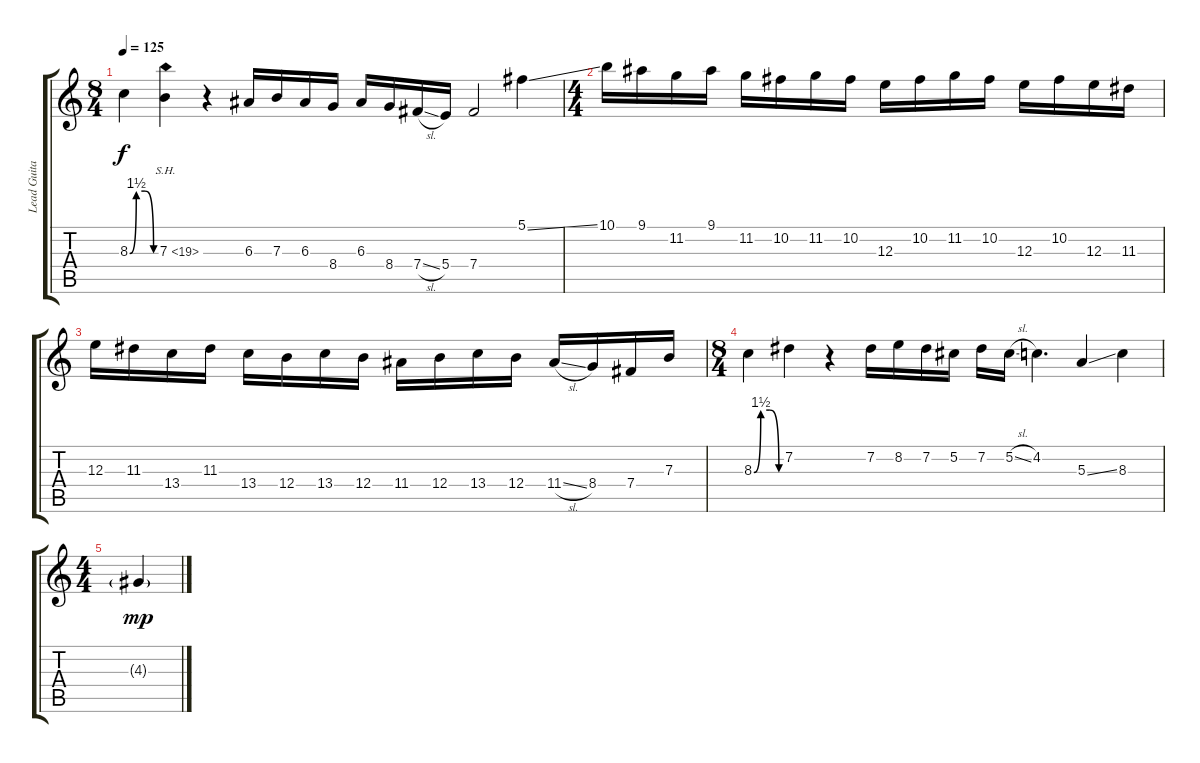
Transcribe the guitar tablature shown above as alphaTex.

\track ("Lead Guitar" "Lead Guita") {instrument distortionguitar}
\staff {score tabs}
\tuning (Db4 Ab3 E3 B2 Gb2 B1) {hide}
\ts (8 4)
\tempo 125
\clef g2
\ks c
8.3{be (custom 0 0 15 6 35 6 55 0 60 0)}.4{dy f} 7.3{sh 12}.4 r.4 6.3.16 7.3.16 6.3.16 8.4.16 6.3.16 8.4.16 7.4{sl}.16 5.4.16 7.4.2 5.1{ss}.4 |
\ts (4 4)
10.1.16 9.1.16 11.2.16 9.1.16 11.2.16 10.2.16 11.2.16 10.2.16 12.3.16 10.2.16 11.2.16 10.2.16 12.3.16 10.2.16 12.3.16 11.3.16 |
12.3.16 11.3.16 13.4.16 11.3.16 13.4.16 12.4.16 13.4.16 12.4.16 11.4.16 12.4.16 13.4.16 12.4.16 11.4{sl}.16 8.4.16 7.4.16 7.3.16 |
\ts (8 4)
8.3{be (custom 0 0 15 6 35 6 55 0 60 0)}.4 7.2.4 r.4 7.2.16 8.2.16 7.2.16 5.2.16 7.2.16 5.2{sl}.16 4.2.4{d} 5.3{ss}.4 8.3.4 |
\ts (4 4)
4.3{g}.4{dy mp}
